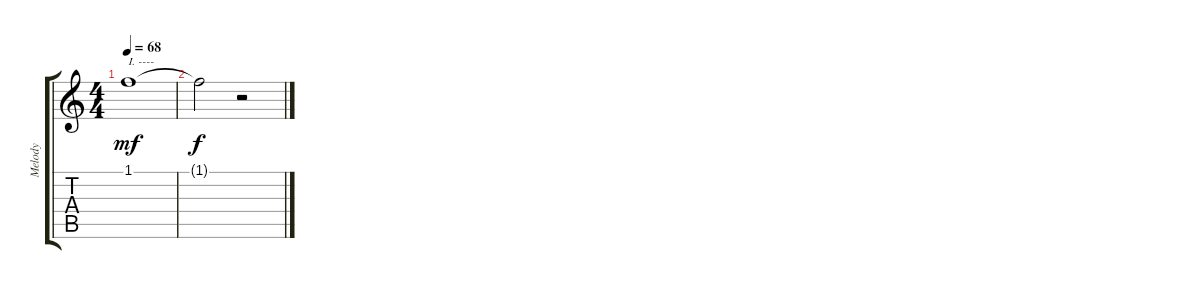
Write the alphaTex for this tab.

\track ("Melody" "Melody") {instrument electricguitarjazz}
\staff {score tabs}
\tuning (E4 B3 G3 D3 A2 E2) {hide}
\ts (4 4)
\tempo 68
\clef g2
\ks c
1.1.1{txt "I. ----" dy mf} |
1.1{t}.2{dy f} r.2
